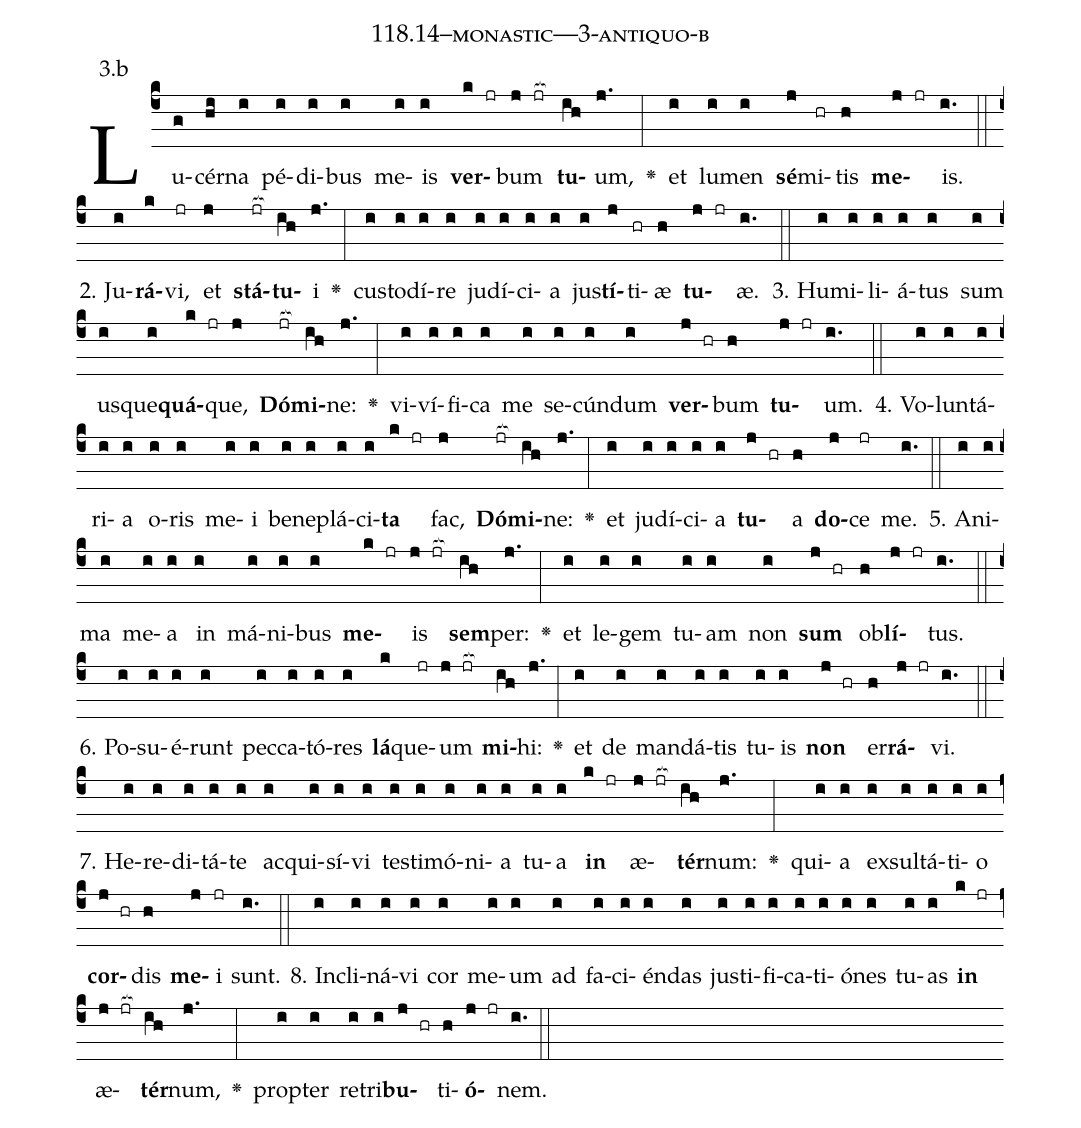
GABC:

name: 118.14--monastic---3-antiquo-b;
annotation: 3.b;
%%
(c4)Lu(g)cér(hi)na(i) pé(i)di(i)bus(i) me(i)is(i) <b>ver</b>(k jr)bum(j jr[ocb:1{]) <b>tu</b>(ih[ocb:0}])um,(j.) <v>\greheightstar</v>(:) et(i) lu(i)men(i) <b>sé</b>(j)mi(hr)tis(h) <b>me</b>(j jr)is.(i.) (::)
2. Ju(i)<b>rá</b>(k)vi,(jr) et(j) <b>stá</b>(jr[ocb:1{])<b>tu</b>(ih[ocb:0}])i(j.) <v>\greheightstar</v>(:) cus(i)to(i)dí(i)re(i) ju(i)dí(i)ci(i)a(i) jus(i)<b>tí</b>(j)ti(hr)æ(h) <b>tu</b>(j jr)æ.(i.) (::)
3. Hu(i)mi(i)li(i)á(i)tus(i) sum(i) us(i)que(i)<b>quá</b>(k jr)que,(j) <b>Dó</b>(jr[ocb:1{])<b>mi</b>(ih[ocb:0}])ne:(j.) <v>\greheightstar</v>(:) vi(i)ví(i)fi(i)ca(i) me(i) se(i)cún(i)dum(i) <b>ver</b>(j hr)bum(h) <b>tu</b>(j jr)um.(i.) (::)
4. Vo(i)lun(i)tá(i)ri(i)a(i) o(i)ris(i) me(i)i(i) be(i)ne(i)plá(i)ci(i)<b>ta</b>(k jr) fac,(j) <b>Dó</b>(jr[ocb:1{])<b>mi</b>(ih[ocb:0}])ne:(j.) <v>\greheightstar</v>(:) et(i) ju(i)dí(i)ci(i)a(i) <b>tu</b>(j hr)a(h) <b>do</b>(j)ce(jr) me.(i.) (::)
5. A(i)ni(i)ma(i) me(i)a(i) in(i) má(i)ni(i)bus(i) <b>me</b>(k jr)is(j jr[ocb:1{]) <b>sem</b>(ih[ocb:0}])per:(j.) <v>\greheightstar</v>(:) et(i) le(i)gem(i) tu(i)am(i) non(i) <b>sum</b>(j hr) ob(h)<b>lí</b>(j jr)tus.(i.) (::)
6. Po(i)su(i)é(i)runt(i) pec(i)ca(i)tó(i)res(i) <b>lá</b>(k)que(jr)um(j jr[ocb:1{]) <b>mi</b>(ih[ocb:0}])hi:(j.) <v>\greheightstar</v>(:) et(i) de(i) man(i)dá(i)tis(i) tu(i)is(i) <b>non</b>(j hr) er(h)<b>rá</b>(j jr)vi.(i.) (::)
7. He(i)re(i)di(i)tá(i)te(i) ac(i)qui(i)sí(i)vi(i) tes(i)ti(i)mó(i)ni(i)a(i) tu(i)a(i) <b>in</b>(k jr) æ(j jr[ocb:1{])<b>tér</b>(ih[ocb:0}])num:(j.) <v>\greheightstar</v>(:) qui(i)a(i) ex(i)sul(i)tá(i)ti(i)o(i) <b>cor</b>(j hr)dis(h) <b>me</b>(j)i(jr) sunt.(i.) (::)
8. In(i)cli(i)ná(i)vi(i) cor(i) me(i)um(i) ad(i) fa(i)ci(i)én(i)das(i) jus(i)ti(i)fi(i)ca(i)ti(i)ó(i)nes(i) tu(i)as(i) <b>in</b>(k jr) æ(j jr[ocb:1{])<b>tér</b>(ih[ocb:0}])num,(j.) <v>\greheightstar</v>(:) prop(i)ter(i) re(i)tri(i)<b>bu</b>(j hr)ti(h)<b>ó</b>(j jr)nem.(i.) (::)
